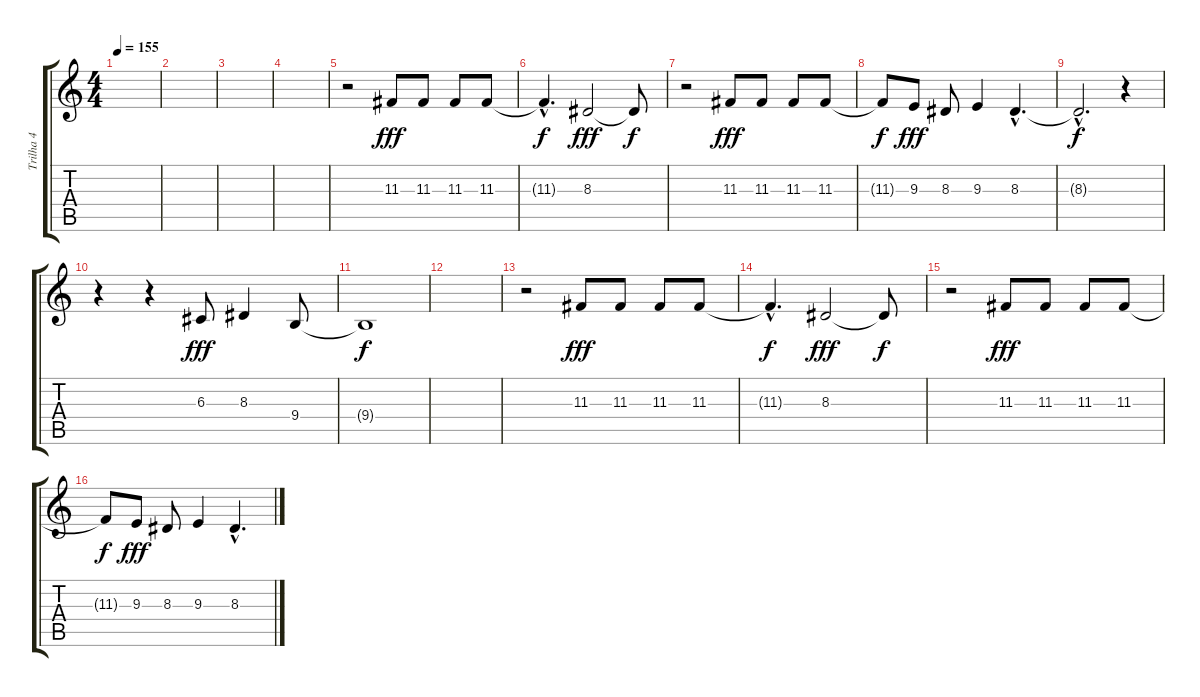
\track ("Trilha 4" "Trilha 4") {instrument altosax}
\staff {score tabs}
\tuning (E4 B3 G3 D3 A2 E2) {hide}
\ts (4 4)
\tempo 155
\clef g2
\ks c
|
|
|
|
r.2 11.3.8{dy fff} 11.3.8 11.3.8 11.3.8 |
11.3{hac t}.4{d dy f} 8.3.2{dy fff} 8.3{t}.8{dy f} |
r.2 11.3.8{dy fff} 11.3.8 11.3.8 11.3.8 |
11.3{t}.8{dy f} 9.3.8{dy fff} 8.3.8 9.3.4 8.3{hac}.4{d} |
8.3{hac t}.2{d dy f} r.4 |
r.4 r.4 6.3.8{dy fff} 8.3.4 9.4.8 |
9.4{t}.1{dy f} |
|
r.2 11.3.8{dy fff} 11.3.8 11.3.8 11.3.8 |
11.3{hac t}.4{d dy f} 8.3.2{dy fff} 8.3{t}.8{dy f} |
r.2 11.3.8{dy fff} 11.3.8 11.3.8 11.3.8 |
11.3{t}.8{dy f} 9.3.8{dy fff} 8.3.8 9.3.4 8.3{hac}.4{d}
